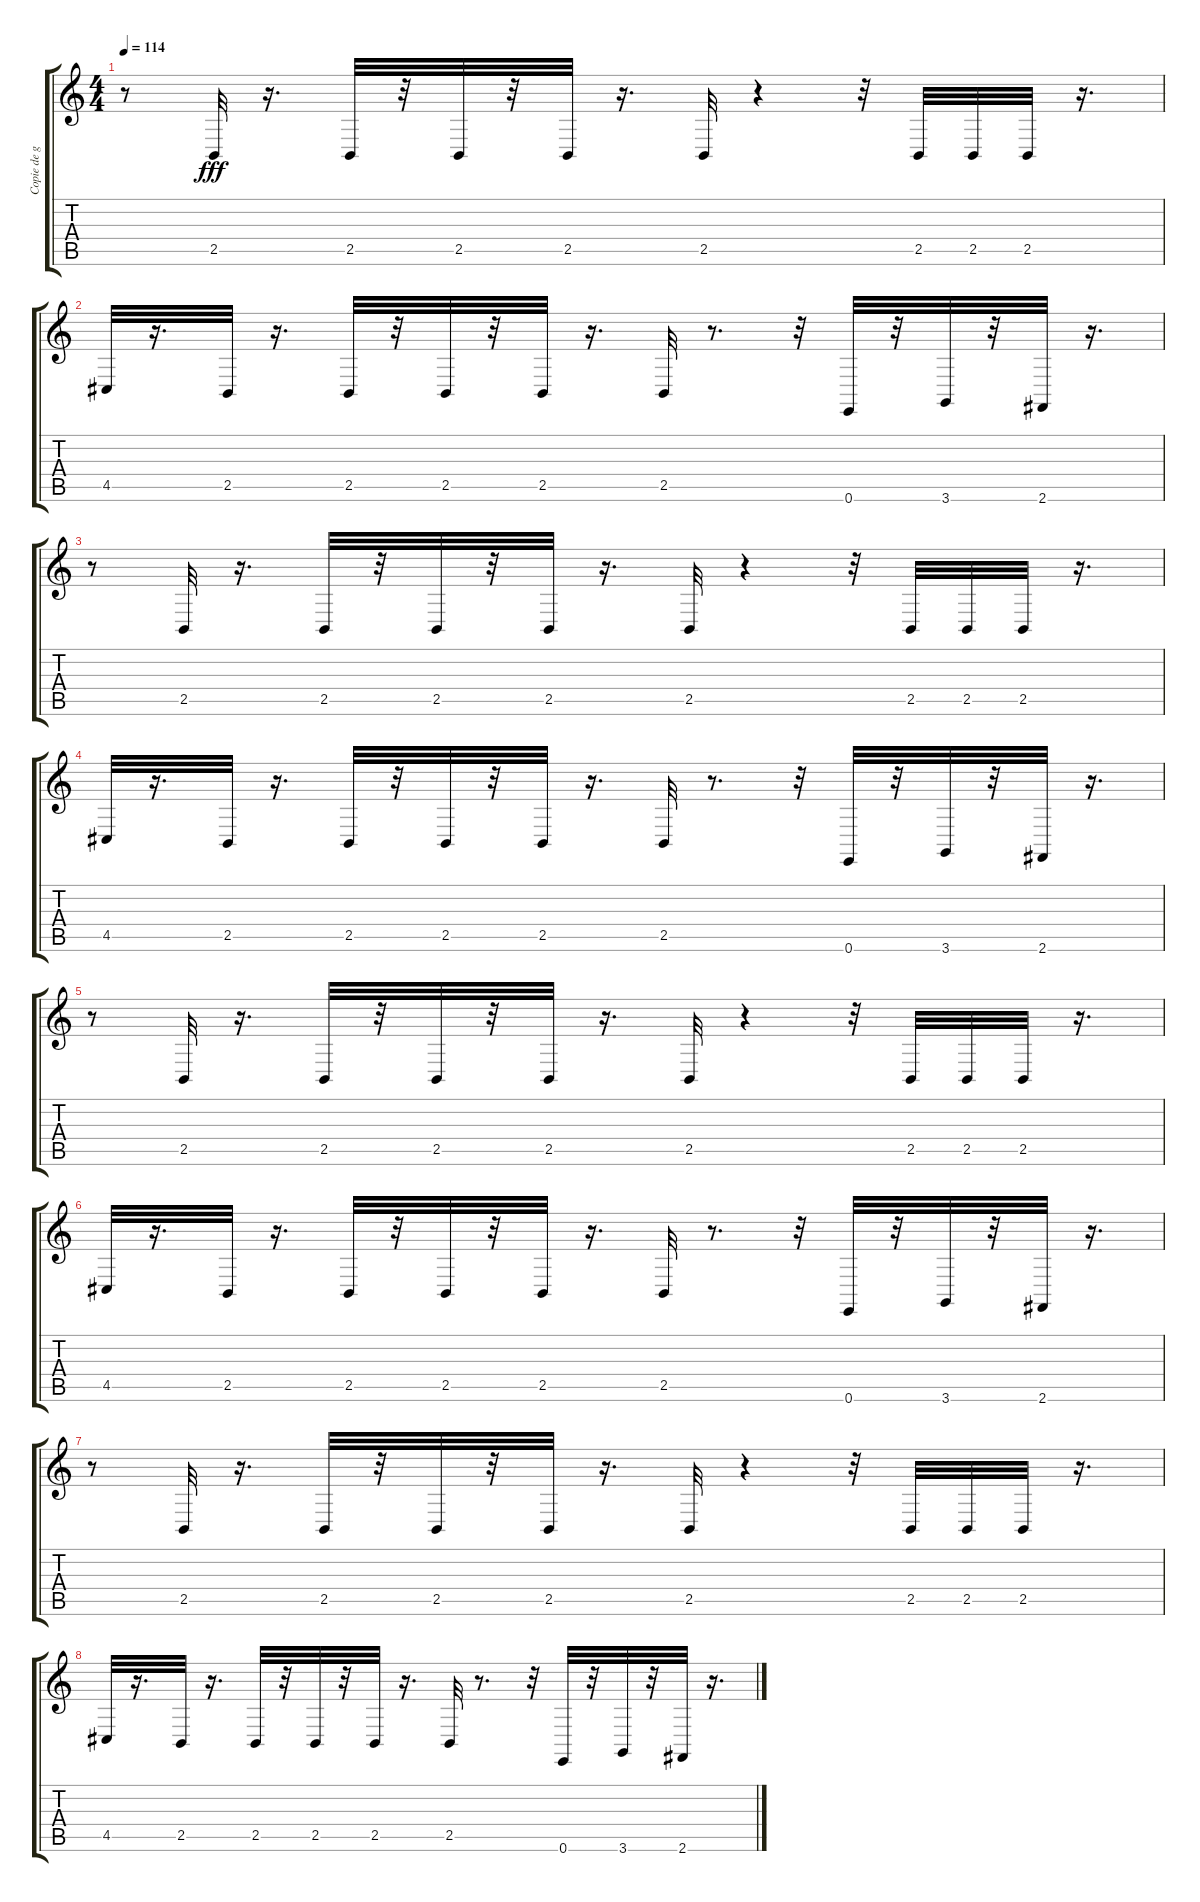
\track ("Copie de gimmick HPsaw" "Copie de g") {instrument altosax}
\staff {score tabs}
\tuning (E4 B3 G3 D3 A2 E2) {hide}
\ts (4 4)
\tempo 114
\clef g2
\ks c
r.8{dy fff} 2.5.32 r.16{d} 2.5.32 r.32 2.5.32 r.32 2.5.32 r.16{d} 2.5.32 r.4 r.32 2.5.32 2.5.32 2.5.32 r.16{d} |
4.5.32 r.16{d} 2.5.32 r.16{d} 2.5.32 r.32 2.5.32 r.32 2.5.32 r.16{d} 2.5.32 r.8{d} r.32 0.6.32 r.32 3.6.32 r.32 2.6.32 r.16{d} |
r.8 2.5.32 r.16{d} 2.5.32 r.32 2.5.32 r.32 2.5.32 r.16{d} 2.5.32 r.4 r.32 2.5.32 2.5.32 2.5.32 r.16{d} |
4.5.32 r.16{d} 2.5.32 r.16{d} 2.5.32 r.32 2.5.32 r.32 2.5.32 r.16{d} 2.5.32 r.8{d} r.32 0.6.32 r.32 3.6.32 r.32 2.6.32 r.16{d} |
r.8 2.5.32 r.16{d} 2.5.32 r.32 2.5.32 r.32 2.5.32 r.16{d} 2.5.32 r.4 r.32 2.5.32 2.5.32 2.5.32 r.16{d} |
4.5.32 r.16{d} 2.5.32 r.16{d} 2.5.32 r.32 2.5.32 r.32 2.5.32 r.16{d} 2.5.32 r.8{d} r.32 0.6.32 r.32 3.6.32 r.32 2.6.32 r.16{d} |
r.8 2.5.32 r.16{d} 2.5.32 r.32 2.5.32 r.32 2.5.32 r.16{d} 2.5.32 r.4 r.32 2.5.32 2.5.32 2.5.32 r.16{d} |
4.5.32 r.16{d} 2.5.32 r.16{d} 2.5.32 r.32 2.5.32 r.32 2.5.32 r.16{d} 2.5.32 r.8{d} r.32 0.6.32 r.32 3.6.32 r.32 2.6.32 r.16{d}
